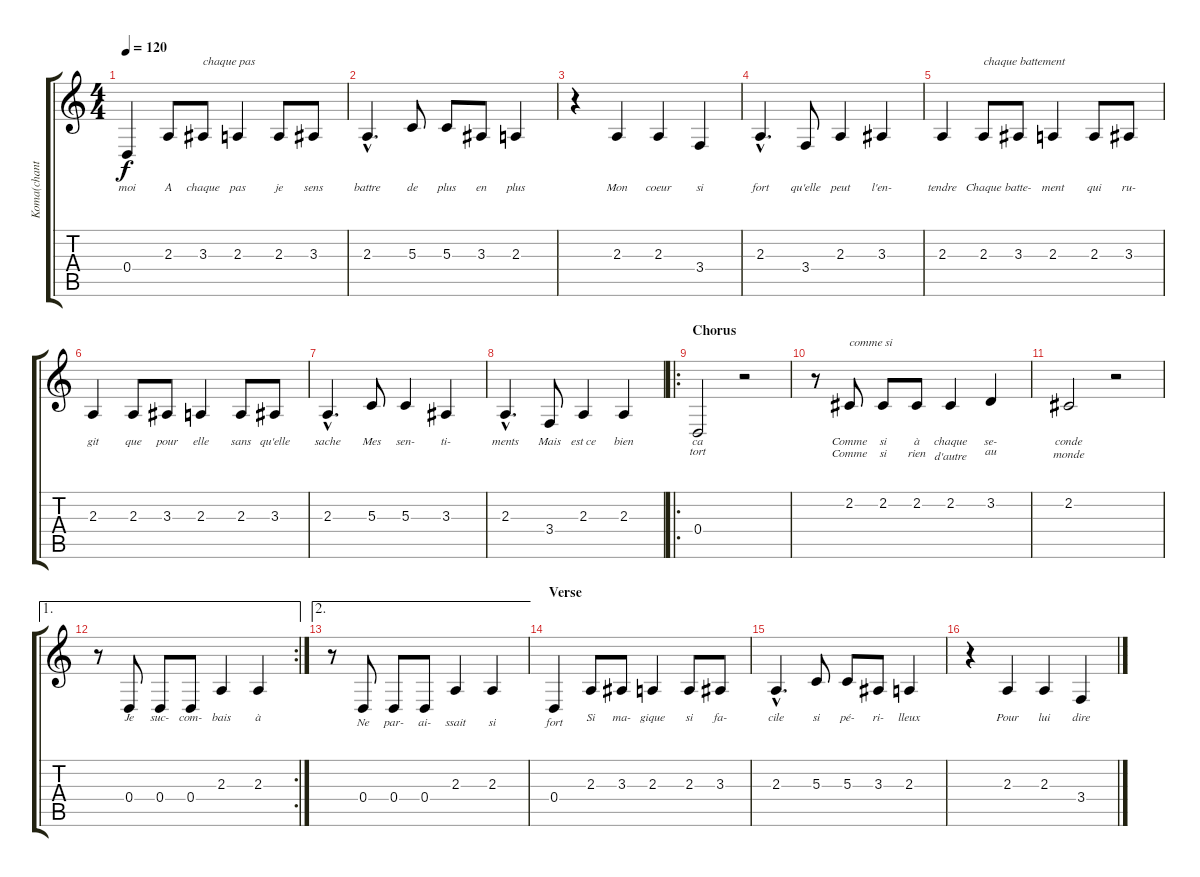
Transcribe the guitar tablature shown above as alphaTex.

\track ("Koma(chant)" "Koma(chant") {instrument violin}
\staff {score tabs}
\tuning (E4 B3 G3 D3 A2 E2) {hide}
\ts (4 4)
\tempo 120
\clef g2
\ks c
0.4.4{lyrics (0 "moi") lyrics (1 "") lyrics (2 "") lyrics (3 "") lyrics (4 "") dy f} 2.3.8{lyrics (0 "A") lyrics (1 "") lyrics (2 "") lyrics (3 "") lyrics (4 "")} 3.3.8{txt "chaque pas" lyrics (0 "chaque") lyrics (1 "") lyrics (2 "") lyrics (3 "") lyrics (4 "")} 2.3.4{lyrics (0 "pas") lyrics (1 "") lyrics (2 "") lyrics (3 "") lyrics (4 "")} 2.3.8{lyrics (0 "je") lyrics (1 "") lyrics (2 "") lyrics (3 "") lyrics (4 "")} 3.3.8{lyrics (0 "sens") lyrics (1 "") lyrics (2 "") lyrics (3 "") lyrics (4 "")} |
2.3{hac}.4{d lyrics (0 "battre") lyrics (1 "") lyrics (2 "") lyrics (3 "") lyrics (4 "")} 5.3.8{lyrics (0 "de") lyrics (1 "") lyrics (2 "") lyrics (3 "") lyrics (4 "")} 5.3.8{lyrics (0 "plus") lyrics (1 "") lyrics (2 "") lyrics (3 "") lyrics (4 "")} 3.3.8{lyrics (0 "en") lyrics (1 "") lyrics (2 "") lyrics (3 "") lyrics (4 "")} 2.3.4{lyrics (0 "plus") lyrics (1 "") lyrics (2 "") lyrics (3 "") lyrics (4 "")} |
r.4 2.3.4{lyrics (0 "Mon") lyrics (1 "") lyrics (2 "") lyrics (3 "") lyrics (4 "")} 2.3.4{lyrics (0 "coeur") lyrics (1 "") lyrics (2 "") lyrics (3 "") lyrics (4 "")} 3.4.4{lyrics (0 "si") lyrics (1 "") lyrics (2 "") lyrics (3 "") lyrics (4 "")} |
2.3{hac}.4{d lyrics (0 "fort") lyrics (1 "") lyrics (2 "") lyrics (3 "") lyrics (4 "")} 3.4.8{lyrics (0 "qu'elle") lyrics (1 "") lyrics (2 "") lyrics (3 "") lyrics (4 "")} 2.3.4{lyrics (0 "peut") lyrics (1 "") lyrics (2 "") lyrics (3 "") lyrics (4 "")} 3.3.4{lyrics (0 "l'en-") lyrics (1 "") lyrics (2 "") lyrics (3 "") lyrics (4 "")} |
2.3.4{lyrics (0 "tendre") lyrics (1 "") lyrics (2 "") lyrics (3 "") lyrics (4 "")} 2.3.8{txt "chaque battement" lyrics (0 "Chaque") lyrics (1 "") lyrics (2 "") lyrics (3 "") lyrics (4 "")} 3.3.8{lyrics (0 "batte-") lyrics (1 "") lyrics (2 "") lyrics (3 "") lyrics (4 "")} 2.3.4{lyrics (0 "ment") lyrics (1 "") lyrics (2 "") lyrics (3 "") lyrics (4 "")} 2.3.8{lyrics (0 "qui") lyrics (1 "") lyrics (2 "") lyrics (3 "") lyrics (4 "")} 3.3.8{lyrics (0 "ru-") lyrics (1 "") lyrics (2 "") lyrics (3 "") lyrics (4 "")} |
2.3.4{lyrics (0 "git") lyrics (1 "") lyrics (2 "") lyrics (3 "") lyrics (4 "")} 2.3.8{lyrics (0 "que") lyrics (1 "") lyrics (2 "") lyrics (3 "") lyrics (4 "")} 3.3.8{lyrics (0 "pour") lyrics (1 "") lyrics (2 "") lyrics (3 "") lyrics (4 "")} 2.3.4{lyrics (0 "elle") lyrics (1 "") lyrics (2 "") lyrics (3 "") lyrics (4 "")} 2.3.8{lyrics (0 "sans") lyrics (1 "") lyrics (2 "") lyrics (3 "") lyrics (4 "")} 3.3.8{lyrics (0 "qu'elle") lyrics (1 "") lyrics (2 "") lyrics (3 "") lyrics (4 "")} |
2.3{hac}.4{d lyrics (0 "sache") lyrics (1 "") lyrics (2 "") lyrics (3 "") lyrics (4 "")} 5.3.8{lyrics (0 "Mes") lyrics (1 "") lyrics (2 "") lyrics (3 "") lyrics (4 "")} 5.3.4{lyrics (0 "sen-") lyrics (1 "") lyrics (2 "") lyrics (3 "") lyrics (4 "")} 3.3.4{lyrics (0 "ti-") lyrics (1 "") lyrics (2 "") lyrics (3 "") lyrics (4 "")} |
2.3{hac}.4{d lyrics (0 "ments") lyrics (1 "") lyrics (2 "") lyrics (3 "") lyrics (4 "")} 3.4.8{lyrics (0 "Mais") lyrics (1 "") lyrics (2 "") lyrics (3 "") lyrics (4 "")} 2.3.4{lyrics (0 "est ce") lyrics (1 "") lyrics (2 "") lyrics (3 "") lyrics (4 "")} 2.3.4{lyrics (0 "bien") lyrics (1 "") lyrics (2 "") lyrics (3 "") lyrics (4 "")} |
\ro
\section ("" "Chorus")
0.4.2{lyrics (0 "ca") lyrics (1 "tort") lyrics (2 "") lyrics (3 "") lyrics (4 "")} r.2 |
r.8 2.2.8{txt "comme si" lyrics (0 "Comme") lyrics (1 "Comme") lyrics (2 "") lyrics (3 "") lyrics (4 "")} 2.2.8{lyrics (0 "si") lyrics (1 "si") lyrics (2 "") lyrics (3 "") lyrics (4 "")} 2.2.8{lyrics (0 "à") lyrics (1 "rien") lyrics (2 "") lyrics (3 "") lyrics (4 "")} 2.2.4{lyrics (0 "chaque") lyrics (1 "d'autre") lyrics (2 "") lyrics (3 "") lyrics (4 "")} 3.2.4{lyrics (0 "se-") lyrics (1 "au") lyrics (2 "") lyrics (3 "") lyrics (4 "")} |
2.2.2{lyrics (0 "conde") lyrics (1 "monde") lyrics (2 "") lyrics (3 "") lyrics (4 "")} r.2 |
\ae 1
\rc 2
r.8 0.4.8{lyrics (0 "Je") lyrics (1 "") lyrics (2 "") lyrics (3 "") lyrics (4 "")} 0.4.8{lyrics (0 "suc-") lyrics (1 "") lyrics (2 "") lyrics (3 "") lyrics (4 "")} 0.4.8{lyrics (0 "com-") lyrics (1 "") lyrics (2 "") lyrics (3 "") lyrics (4 "")} 2.3.4{lyrics (0 "bais") lyrics (1 "") lyrics (2 "") lyrics (3 "") lyrics (4 "")} 2.3.4{lyrics (0 "à") lyrics (1 "") lyrics (2 "") lyrics (3 "") lyrics (4 "")} |
\ae 2
r.8 0.4.8{lyrics (0 "") lyrics (1 "Ne") lyrics (2 "") lyrics (3 "") lyrics (4 "")} 0.4.8{lyrics (0 "") lyrics (1 "par-") lyrics (2 "") lyrics (3 "") lyrics (4 "")} 0.4.8{lyrics (0 "") lyrics (1 "ai-") lyrics (2 "") lyrics (3 "") lyrics (4 "")} 2.3.4{lyrics (0 "") lyrics (1 "ssait") lyrics (2 "") lyrics (3 "") lyrics (4 "")} 2.3.4{lyrics (0 "") lyrics (1 "si") lyrics (2 "") lyrics (3 "") lyrics (4 "")} |
\section ("" "Verse")
0.4.4{lyrics (0 "") lyrics (1 "fort") lyrics (2 "") lyrics (3 "") lyrics (4 "")} 2.3.8{lyrics (0 "Si") lyrics (1 "") lyrics (2 "") lyrics (3 "") lyrics (4 "")} 3.3.8{lyrics (0 "ma-") lyrics (1 "") lyrics (2 "") lyrics (3 "") lyrics (4 "")} 2.3.4{lyrics (0 "gique") lyrics (1 "") lyrics (2 "") lyrics (3 "") lyrics (4 "")} 2.3.8{lyrics (0 "si") lyrics (1 "") lyrics (2 "") lyrics (3 "") lyrics (4 "")} 3.3.8{lyrics (0 "fa-") lyrics (1 "") lyrics (2 "") lyrics (3 "") lyrics (4 "")} |
2.3{hac}.4{d lyrics (0 "cile") lyrics (1 "") lyrics (2 "") lyrics (3 "") lyrics (4 "")} 5.3.8{lyrics (0 "si") lyrics (1 "") lyrics (2 "") lyrics (3 "") lyrics (4 "")} 5.3.8{lyrics (0 "pé-") lyrics (1 "") lyrics (2 "") lyrics (3 "") lyrics (4 "")} 3.3.8{lyrics (0 "ri-") lyrics (1 "") lyrics (2 "") lyrics (3 "") lyrics (4 "")} 2.3.4{lyrics (0 "lleux") lyrics (1 "") lyrics (2 "") lyrics (3 "") lyrics (4 "")} |
r.4 2.3.4{lyrics (0 "Pour") lyrics (1 "") lyrics (2 "") lyrics (3 "") lyrics (4 "")} 2.3.4{lyrics (0 "lui") lyrics (1 "") lyrics (2 "") lyrics (3 "") lyrics (4 "")} 3.4.4{lyrics (0 "dire") lyrics (1 "") lyrics (2 "") lyrics (3 "") lyrics (4 "")}
